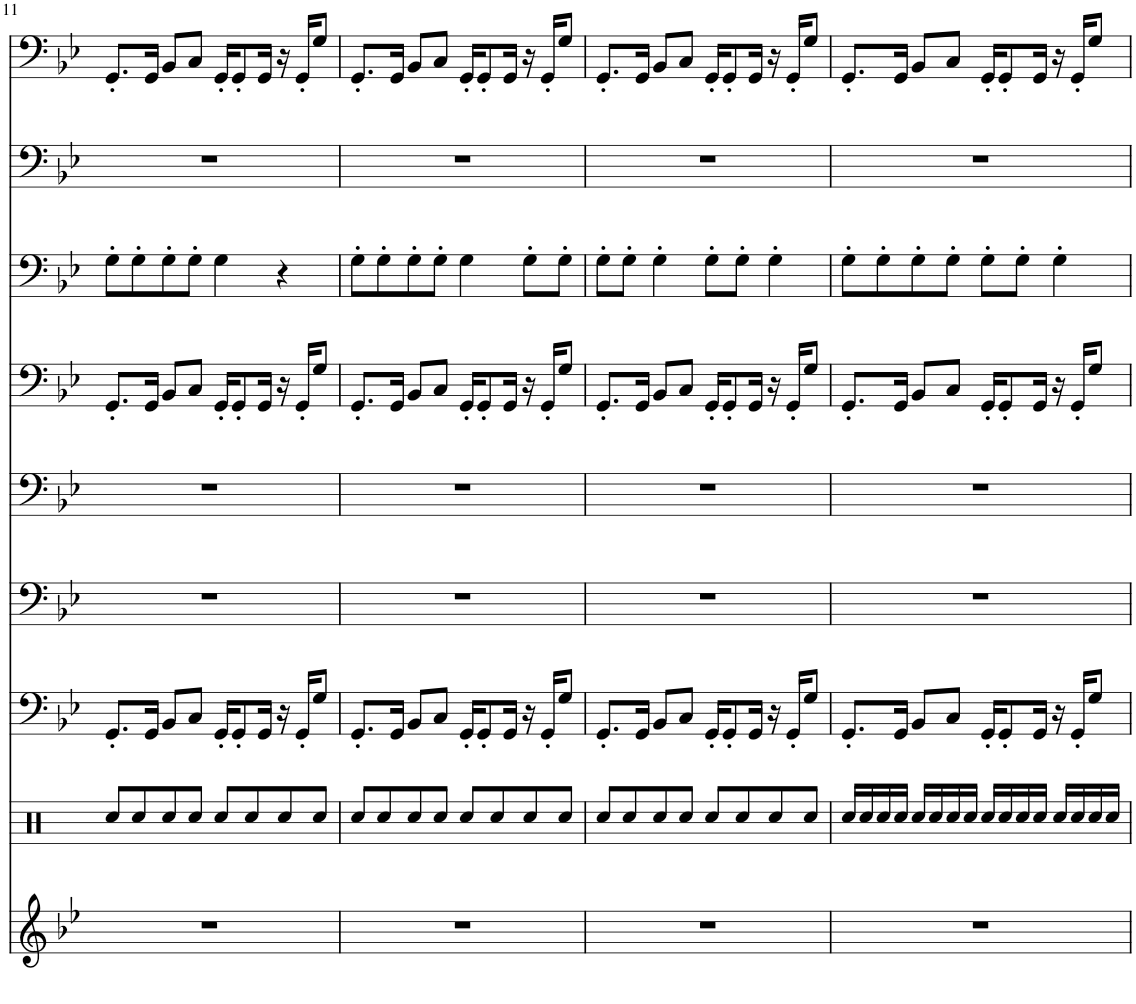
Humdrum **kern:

**kern	**kern	**kern	**kern	**kern	**kern	**kern	**kern	**kern
*part9	*part8	*part7	*part6	*part5	*part4	*part3	*part2	*part1
*staff9	*staff8	*staff7	*staff6	*staff5	*staff4	*staff3	*staff2	*staff1
*I"Rev. Cymbal	*I"Percussion	*I"Polysynth Pad	*I"Choir Aahs	*I"Choir Aahs	*I"Bass Lead	*I"Tenor Sax	*I"Synth Bass 2	*I"Synth Bass 1, aud_mb1322
*	*I'Perc	*	*I'Ch	*I'Ch	*	*I'T Sax	*	*
!!LO:PB:g=z
*clefG2	*clefX	*clefF4	*clefF4	*clefF4	*clefF4	*clefF4	*clefF4	*clefF4
*	*	*	*	*	*	*Trd8c14	*	*
*k[b-e-]	*k[]	*k[b-e-]	*k[b-e-]	*k[b-e-]	*k[b-e-]	*k[b-e-]	*k[b-e-]	*k[b-e-]
*M4/4	*M4/4	*M4/4	*M4/4	*M4/4	*M4/4	*M4/4	*M4/4	*M4/4
=11	=11	=11	=11	=11	=11	=11	=11	=11
1r	8Rcc/L	8.GG'/L	1r	1r	8.GG'/L	8G'\L	1r	8.GG'/L
.	8Rcc/	.	.	.	.	8G'\	.	.
.	.	16GG/Jk	.	.	16GG/Jk	.	.	16GG/Jk
.	8Rcc/	8BB-/L	.	.	8BB-/L	8G'\	.	8BB-/L
.	8Rcc/J	8C/J	.	.	8C/J	8G'\J	.	8C/J
.	8Rcc/L	16GG'/KL	.	.	16GG'/KL	4G\	.	16GG'/KL
.	.	8GG'/	.	.	8GG'/	.	.	8GG'/
.	8Rcc/	.	.	.	.	.	.	.
.	.	16GG/Jk	.	.	16GG/Jk	.	.	16GG/Jk
.	8Rcc/	16r	.	.	16r	4r	.	16r
.	.	16GG'/KL	.	.	16GG'/KL	.	.	16GG'/KL
.	8Rcc/J	8G/J	.	.	8G/J	.	.	8G/J
=12	=12	=12	=12	=12	=12	=12	=12	=12
1r	8Rcc/L	8.GG'/L	1r	1r	8.GG'/L	8G'\L	1r	8.GG'/L
.	8Rcc/	.	.	.	.	8G'\	.	.
.	.	16GG/Jk	.	.	16GG/Jk	.	.	16GG/Jk
.	8Rcc/	8BB-/L	.	.	8BB-/L	8G'\	.	8BB-/L
.	8Rcc/J	8C/J	.	.	8C/J	8G'\J	.	8C/J
.	8Rcc/L	16GG'/KL	.	.	16GG'/KL	4G\	.	16GG'/KL
.	.	8GG'/	.	.	8GG'/	.	.	8GG'/
.	8Rcc/	.	.	.	.	.	.	.
.	.	16GG/Jk	.	.	16GG/Jk	.	.	16GG/Jk
.	8Rcc/	16r	.	.	16r	8G'\L	.	16r
.	.	16GG'/KL	.	.	16GG'/KL	.	.	16GG'/KL
.	8Rcc/J	8G/J	.	.	8G/J	8G'\J	.	8G/J
=13	=13	=13	=13	=13	=13	=13	=13	=13
1r	8Rcc/L	8.GG'/L	1r	1r	8.GG'/L	8G'\L	1r	8.GG'/L
.	8Rcc/	.	.	.	.	8G'\J	.	.
.	.	16GG/Jk	.	.	16GG/Jk	.	.	16GG/Jk
.	8Rcc/	8BB-/L	.	.	8BB-/L	4G'\	.	8BB-/L
.	8Rcc/J	8C/J	.	.	8C/J	.	.	8C/J
.	8Rcc/L	16GG'/KL	.	.	16GG'/KL	8G'\L	.	16GG'/KL
.	.	8GG'/	.	.	8GG'/	.	.	8GG'/
.	8Rcc/	.	.	.	.	8G'\J	.	.
.	.	16GG/Jk	.	.	16GG/Jk	.	.	16GG/Jk
.	8Rcc/	16r	.	.	16r	4G'\	.	16r
.	.	16GG'/KL	.	.	16GG'/KL	.	.	16GG'/KL
.	8Rcc/J	8G/J	.	.	8G/J	.	.	8G/J
=14	=14	=14	=14	=14	=14	=14	=14	=14
1r	16Rcc/LL	8.GG'/L	1r	1r	8.GG'/L	8G'\L	1r	8.GG'/L
.	16Rcc/	.	.	.	.	.	.	.
.	16Rcc/	.	.	.	.	8G'\	.	.
.	16Rcc/JJ	16GG/Jk	.	.	16GG/Jk	.	.	16GG/Jk
.	16Rcc/LL	8BB-/L	.	.	8BB-/L	8G'\	.	8BB-/L
.	16Rcc/	.	.	.	.	.	.	.
.	16Rcc/	8C/J	.	.	8C/J	8G'\J	.	8C/J
.	16Rcc/JJ	.	.	.	.	.	.	.
.	16Rcc/LL	16GG'/KL	.	.	16GG'/KL	8G'\L	.	16GG'/KL
.	16Rcc/	8GG'/	.	.	8GG'/	.	.	8GG'/
.	16Rcc/	.	.	.	.	8G'\J	.	.
.	16Rcc/JJ	16GG/Jk	.	.	16GG/Jk	.	.	16GG/Jk
.	16Rcc/LL	16r	.	.	16r	4G'\	.	16r
.	16Rcc/	16GG'/KL	.	.	16GG'/KL	.	.	16GG'/KL
.	16Rcc/	8G/J	.	.	8G/J	.	.	8G/J
.	16Rcc/JJ	.	.	.	.	.	.	.
=	=	=	=	=	=	=	=	=
*-	*-	*-	*-	*-	*-	*-	*-	*-
